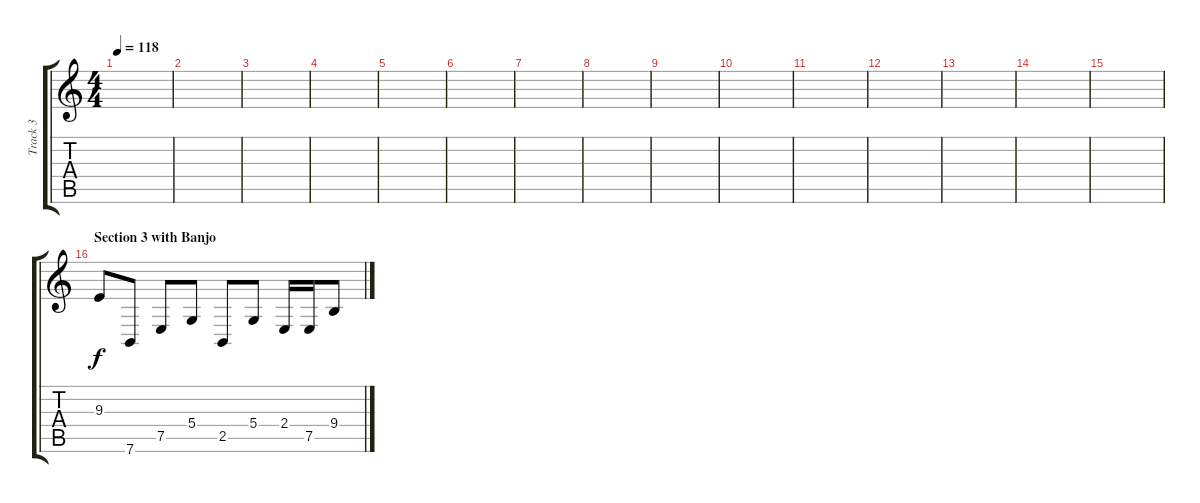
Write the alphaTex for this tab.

\track ("Track 3" "Track 3") {instrument melodictom}
\staff {score tabs}
\tuning (E4 B3 G3 D3 A2 E2) {hide}
\ts (4 4)
\tempo 118
\clef g2
\ks c
|
|
|
|
|
|
|
|
|
|
|
|
|
|
|
\section ("" "Section 3 with Banjo")
9.3.8 7.6.8 7.5.8 5.4.8 2.5.8 5.4.8 2.4.16 7.5.16 9.4.8
